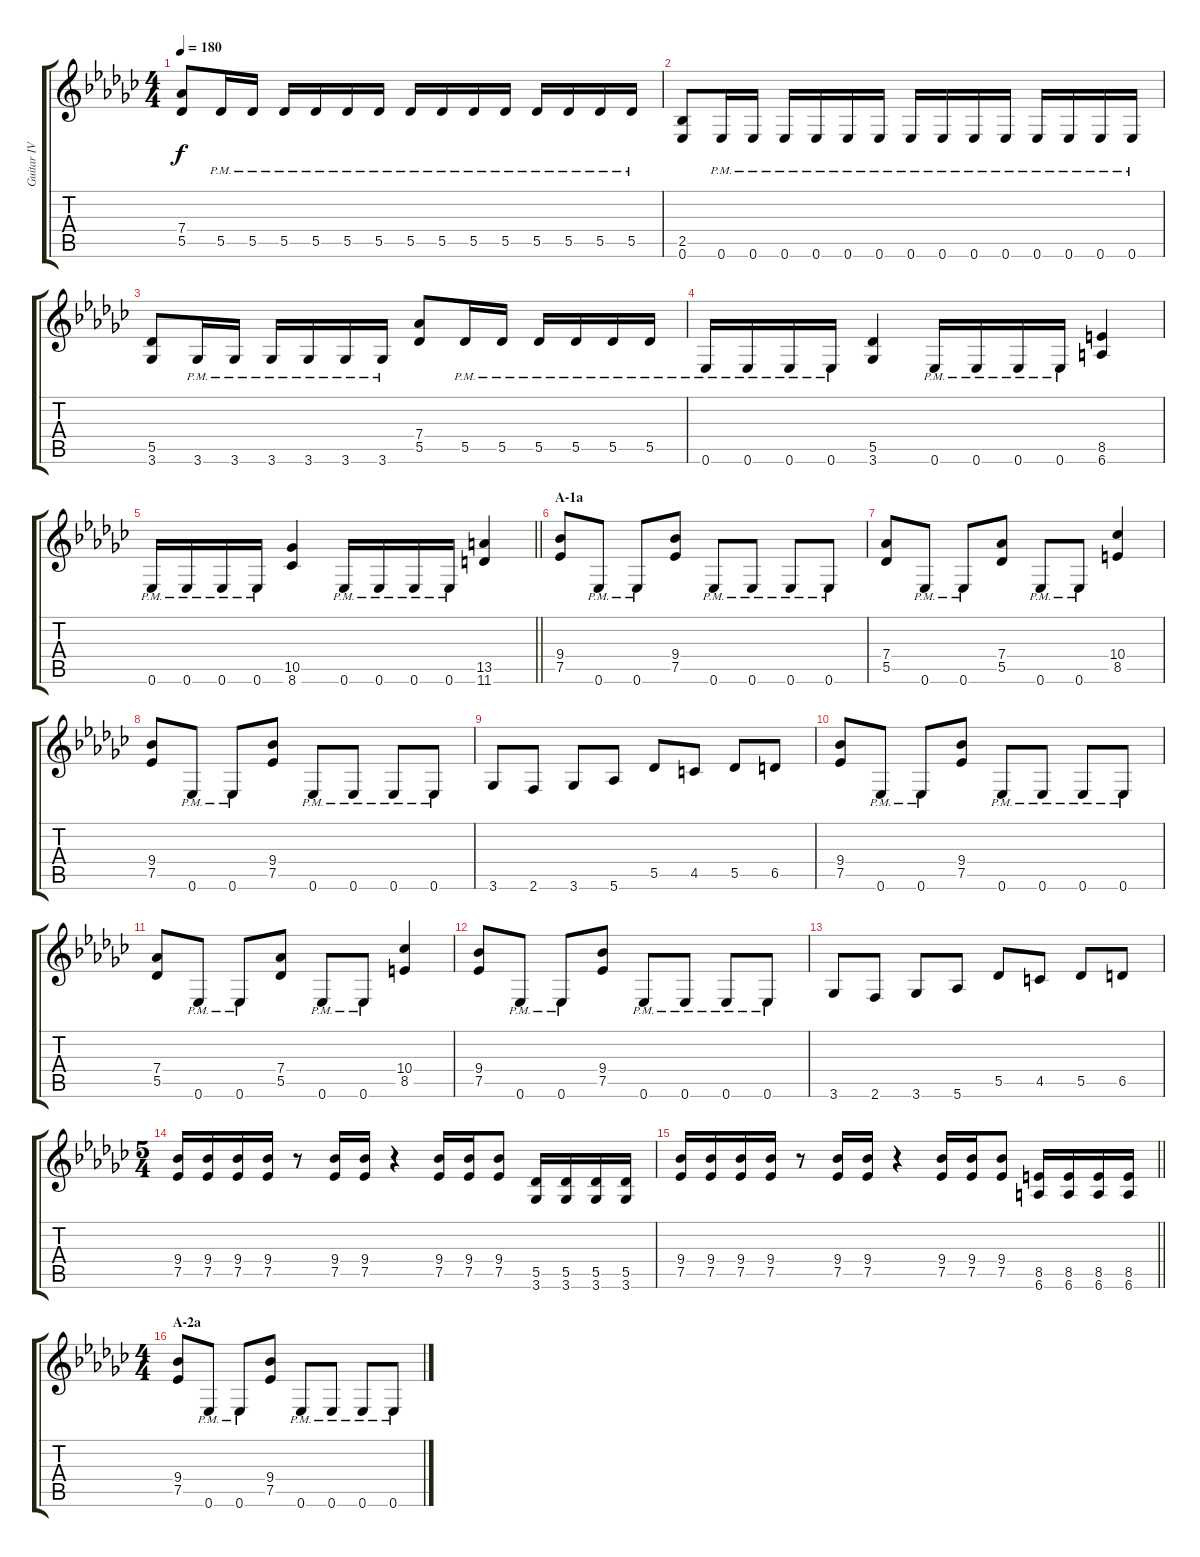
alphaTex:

\track ("Guitar IV (Kawaguchi Norimi/\"Christina\")" "Guitar IV ") {instrument overdrivenguitar}
\staff {score tabs}
\tuning (Eb4 Bb3 Gb3 Db3 Ab2 Eb2) {hide}
\ts (4 4)
\tempo 180
\clef g2
\ks gb
(7.4 5.5).8{dy f} 5.5{pm}.16 5.5{pm}.16 5.5{pm}.16 5.5{pm}.16 5.5{pm}.16 5.5{pm}.16 5.5{pm}.16 5.5{pm}.16 5.5{pm}.16 5.5{pm}.16 5.5{pm}.16 5.5{pm}.16 5.5{pm}.16 5.5{pm}.16 |
(2.5 0.6).8 0.6{pm}.16 0.6{pm}.16 0.6{pm}.16 0.6{pm}.16 0.6{pm}.16 0.6{pm}.16 0.6{pm}.16 0.6{pm}.16 0.6{pm}.16 0.6{pm}.16 0.6{pm}.16 0.6{pm}.16 0.6{pm}.16 0.6{pm}.16 |
(5.5 3.6).8 3.6{pm}.16 3.6{pm}.16 3.6{pm}.16 3.6{pm}.16 3.6{pm}.16 3.6{pm}.16 (7.4 5.5).8 5.5{pm}.16 5.5{pm}.16 5.5{pm}.16 5.5{pm}.16 5.5{pm}.16 5.5{pm}.16 |
0.6{pm}.16 0.6{pm}.16 0.6{pm}.16 0.6{pm}.16 (5.5 3.6).4 0.6{pm}.16 0.6{pm}.16 0.6{pm}.16 0.6{pm}.16 (8.5 6.6).4 |
\barLineRight lightlight
0.6{pm}.16 0.6{pm}.16 0.6{pm}.16 0.6{pm}.16 (10.5 8.6).4 0.6{pm}.16 0.6{pm}.16 0.6{pm}.16 0.6{pm}.16 (13.5 11.6).4 |
\section ("" "A-1a")
(9.4 7.5).8 0.6{pm}.8 0.6{pm}.8 (9.4 7.5).8 0.6{pm}.8 0.6{pm}.8 0.6{pm}.8 0.6{pm}.8 |
(7.4 5.5).8 0.6{pm}.8 0.6{pm}.8 (7.4 5.5).8 0.6{pm}.8 0.6{pm}.8 (10.4 8.5).4 |
(9.4 7.5).8 0.6{pm}.8 0.6{pm}.8 (9.4 7.5).8 0.6{pm}.8 0.6{pm}.8 0.6{pm}.8 0.6{pm}.8 |
3.6.8 2.6.8 3.6.8 5.6.8 5.5.8 4.5.8 5.5.8 6.5.8 |
(9.4 7.5).8 0.6{pm}.8 0.6{pm}.8 (9.4 7.5).8 0.6{pm}.8 0.6{pm}.8 0.6{pm}.8 0.6{pm}.8 |
(7.4 5.5).8 0.6{pm}.8 0.6{pm}.8 (7.4 5.5).8 0.6{pm}.8 0.6{pm}.8 (10.4 8.5).4 |
(9.4 7.5).8 0.6{pm}.8 0.6{pm}.8 (9.4 7.5).8 0.6{pm}.8 0.6{pm}.8 0.6{pm}.8 0.6{pm}.8 |
3.6.8 2.6.8 3.6.8 5.6.8 5.5.8 4.5.8 5.5.8 6.5.8 |
\ts (5 4)
(9.4 7.5).16 (9.4 7.5).16 (9.4 7.5).16 (9.4 7.5).16 r.8 (9.4 7.5).16 (9.4 7.5).16 r.4 (9.4 7.5).16 (9.4 7.5).16 (9.4 7.5).8 (5.5 3.6).16 (5.5 3.6).16 (5.5 3.6).16 (5.5 3.6).16 |
\barLineRight lightlight
(9.4 7.5).16 (9.4 7.5).16 (9.4 7.5).16 (9.4 7.5).16 r.8 (9.4 7.5).16 (9.4 7.5).16 r.4 (9.4 7.5).16 (9.4 7.5).16 (9.4 7.5).8 (8.5 6.6).16 (8.5 6.6).16 (8.5 6.6).16 (8.5 6.6).16 |
\ts (4 4)
\section ("" "A-2a")
(9.4 7.5).8 0.6{pm}.8 0.6{pm}.8 (9.4 7.5).8 0.6{pm}.8 0.6{pm}.8 0.6{pm}.8 0.6{pm}.8
